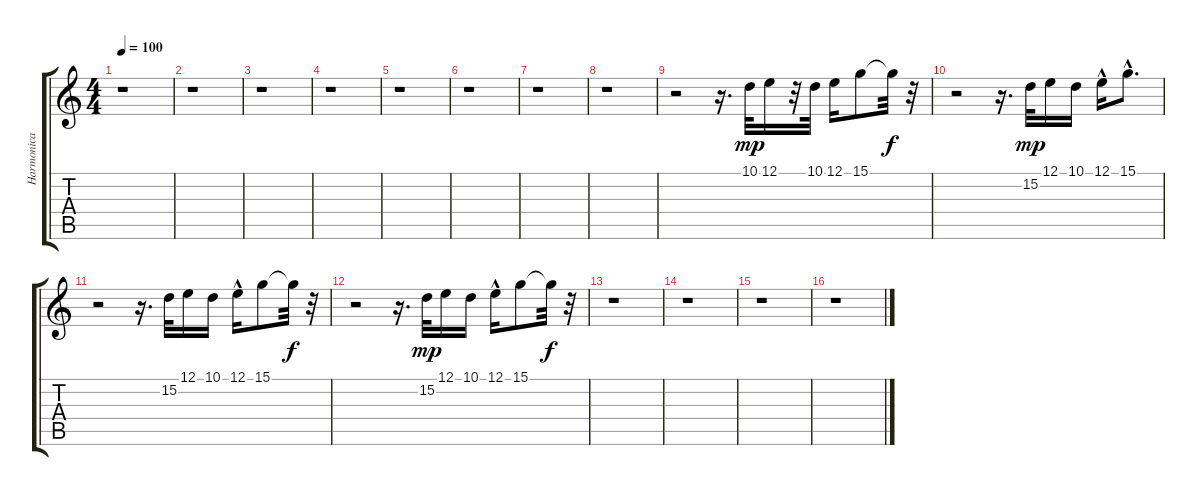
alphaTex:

\track ("Harmonica" "Harmonica") {instrument harmonica}
\staff {score tabs}
\tuning (E4 B3 G3 D3 A2 E2) {hide}
\ts (4 4)
\tempo 100
\clef g2
\ks c
r.1{dy f} |
r.1 |
r.1 |
r.1 |
r.1 |
r.1 |
r.1 |
r.1 |
r.2 r.16{d} 10.1.32{dy mp} 12.1.16 r.32 10.1.32 12.1.16 15.1.8 15.1{t}.32{dy f} r.32 |
r.2 r.16{d} 15.2.32{dy mp} 12.1.16 10.1.16 12.1{hac}.16 15.1{hac}.8{d} |
r.2 r.16{d} 15.2.32 12.1.16 10.1.16 12.1{hac}.16 15.1.8 15.1{t}.32{dy f} r.32 |
r.2 r.16{d} 15.2.32{dy mp} 12.1.16 10.1.16 12.1{hac}.16 15.1.8 15.1{t}.32{dy f} r.32 |
r.1 |
r.1 |
r.1 |
r.1
